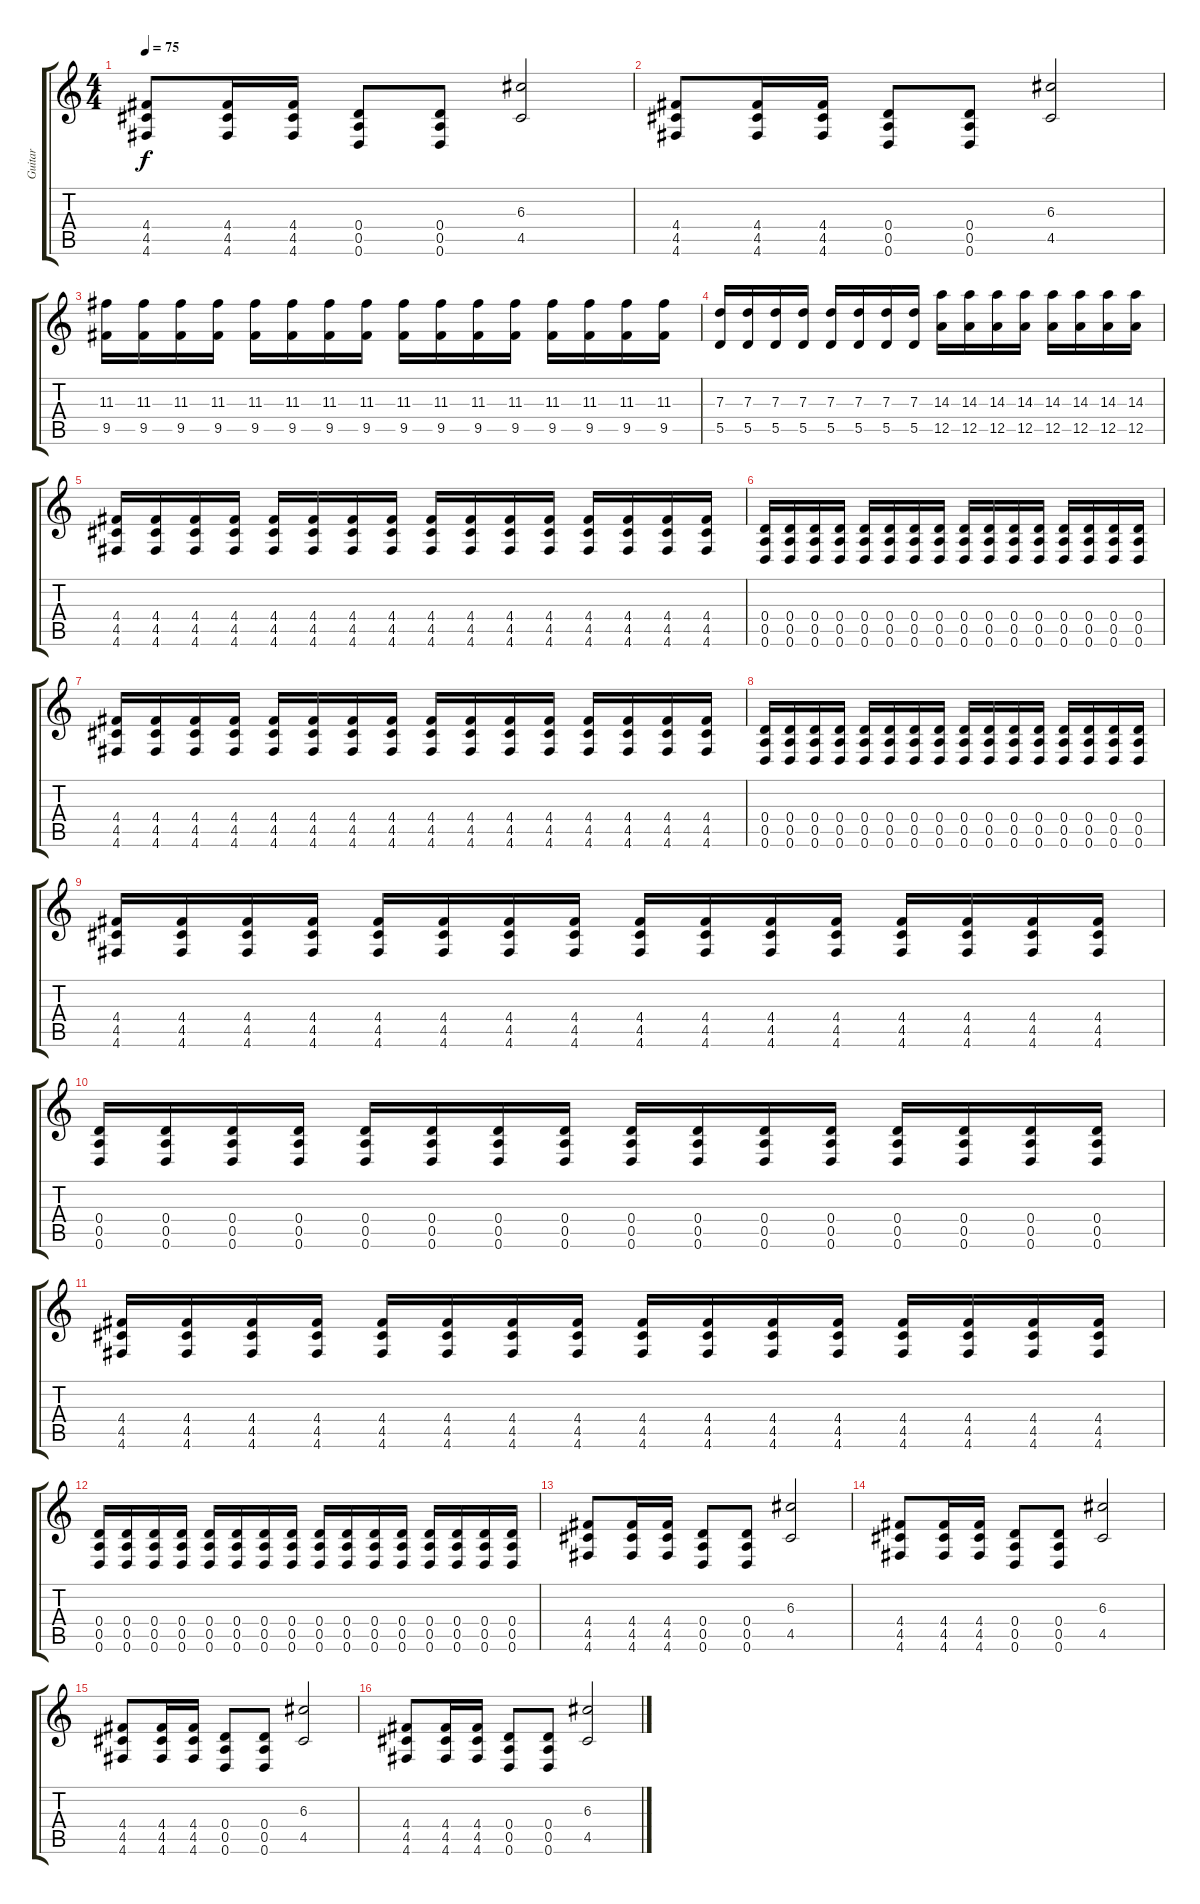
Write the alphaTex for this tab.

\track ("Guitar " "Guitar ") {instrument overdrivenguitar}
\staff {score tabs}
\tuning (E4 B3 G3 D3 A2 D2) {hide}
\ts (4 4)
\tempo 75
\clef g2
\ks c
(4.4 4.5 4.6).8{dy f} (4.4 4.5 4.6).16 (4.4 4.5 4.6).16 (0.4 0.5 0.6).8 (0.4 0.5 0.6).8 (6.3 4.5).2 |
(4.4 4.5 4.6).8 (4.4 4.5 4.6).16 (4.4 4.5 4.6).16 (0.4 0.5 0.6).8 (0.4 0.5 0.6).8 (6.3 4.5).2 |
(11.3 9.5).16 (11.3 9.5).16 (11.3 9.5).16 (11.3 9.5).16 (11.3 9.5).16 (11.3 9.5).16 (11.3 9.5).16 (11.3 9.5).16 (11.3 9.5).16 (11.3 9.5).16 (11.3 9.5).16 (11.3 9.5).16 (11.3 9.5).16 (11.3 9.5).16 (11.3 9.5).16 (11.3 9.5).16 |
(7.3 5.5).16 (7.3 5.5).16 (7.3 5.5).16 (7.3 5.5).16 (7.3 5.5).16 (7.3 5.5).16 (7.3 5.5).16 (7.3 5.5).16 (14.3 12.5).16 (14.3 12.5).16 (14.3 12.5).16 (14.3 12.5).16 (14.3 12.5).16 (14.3 12.5).16 (14.3 12.5).16 (14.3 12.5).16 |
(4.4 4.5 4.6).16 (4.4 4.5 4.6).16 (4.4 4.5 4.6).16 (4.4 4.5 4.6).16 (4.4 4.5 4.6).16 (4.4 4.5 4.6).16 (4.4 4.5 4.6).16 (4.4 4.5 4.6).16 (4.4 4.5 4.6).16 (4.4 4.5 4.6).16 (4.4 4.5 4.6).16 (4.4 4.5 4.6).16 (4.4 4.5 4.6).16 (4.4 4.5 4.6).16 (4.4 4.5 4.6).16 (4.4 4.5 4.6).16 |
(0.4 0.5 0.6).16 (0.4 0.5 0.6).16 (0.4 0.5 0.6).16 (0.4 0.5 0.6).16 (0.4 0.5 0.6).16 (0.4 0.5 0.6).16 (0.4 0.5 0.6).16 (0.4 0.5 0.6).16 (0.4 0.5 0.6).16 (0.4 0.5 0.6).16 (0.4 0.5 0.6).16 (0.4 0.5 0.6).16 (0.4 0.5 0.6).16 (0.4 0.5 0.6).16 (0.4 0.5 0.6).16 (0.4 0.5 0.6).16 |
(4.4 4.5 4.6).16 (4.4 4.5 4.6).16 (4.4 4.5 4.6).16 (4.4 4.5 4.6).16 (4.4 4.5 4.6).16 (4.4 4.5 4.6).16 (4.4 4.5 4.6).16 (4.4 4.5 4.6).16 (4.4 4.5 4.6).16 (4.4 4.5 4.6).16 (4.4 4.5 4.6).16 (4.4 4.5 4.6).16 (4.4 4.5 4.6).16 (4.4 4.5 4.6).16 (4.4 4.5 4.6).16 (4.4 4.5 4.6).16 |
(0.4 0.5 0.6).16 (0.4 0.5 0.6).16 (0.4 0.5 0.6).16 (0.4 0.5 0.6).16 (0.4 0.5 0.6).16 (0.4 0.5 0.6).16 (0.4 0.5 0.6).16 (0.4 0.5 0.6).16 (0.4 0.5 0.6).16 (0.4 0.5 0.6).16 (0.4 0.5 0.6).16 (0.4 0.5 0.6).16 (0.4 0.5 0.6).16 (0.4 0.5 0.6).16 (0.4 0.5 0.6).16 (0.4 0.5 0.6).16 |
(4.4 4.5 4.6).16 (4.4 4.5 4.6).16 (4.4 4.5 4.6).16 (4.4 4.5 4.6).16 (4.4 4.5 4.6).16 (4.4 4.5 4.6).16 (4.4 4.5 4.6).16 (4.4 4.5 4.6).16 (4.4 4.5 4.6).16 (4.4 4.5 4.6).16 (4.4 4.5 4.6).16 (4.4 4.5 4.6).16 (4.4 4.5 4.6).16 (4.4 4.5 4.6).16 (4.4 4.5 4.6).16 (4.4 4.5 4.6).16 |
(0.4 0.5 0.6).16 (0.4 0.5 0.6).16 (0.4 0.5 0.6).16 (0.4 0.5 0.6).16 (0.4 0.5 0.6).16 (0.4 0.5 0.6).16 (0.4 0.5 0.6).16 (0.4 0.5 0.6).16 (0.4 0.5 0.6).16 (0.4 0.5 0.6).16 (0.4 0.5 0.6).16 (0.4 0.5 0.6).16 (0.4 0.5 0.6).16 (0.4 0.5 0.6).16 (0.4 0.5 0.6).16 (0.4 0.5 0.6).16 |
(4.4 4.5 4.6).16 (4.4 4.5 4.6).16 (4.4 4.5 4.6).16 (4.4 4.5 4.6).16 (4.4 4.5 4.6).16 (4.4 4.5 4.6).16 (4.4 4.5 4.6).16 (4.4 4.5 4.6).16 (4.4 4.5 4.6).16 (4.4 4.5 4.6).16 (4.4 4.5 4.6).16 (4.4 4.5 4.6).16 (4.4 4.5 4.6).16 (4.4 4.5 4.6).16 (4.4 4.5 4.6).16 (4.4 4.5 4.6).16 |
(0.4 0.5 0.6).16 (0.4 0.5 0.6).16 (0.4 0.5 0.6).16 (0.4 0.5 0.6).16 (0.4 0.5 0.6).16 (0.4 0.5 0.6).16 (0.4 0.5 0.6).16 (0.4 0.5 0.6).16 (0.4 0.5 0.6).16 (0.4 0.5 0.6).16 (0.4 0.5 0.6).16 (0.4 0.5 0.6).16 (0.4 0.5 0.6).16 (0.4 0.5 0.6).16 (0.4 0.5 0.6).16 (0.4 0.5 0.6).16 |
(4.4 4.5 4.6).8 (4.4 4.5 4.6).16 (4.4 4.5 4.6).16 (0.4 0.5 0.6).8 (0.4 0.5 0.6).8 (6.3 4.5).2 |
(4.4 4.5 4.6).8 (4.4 4.5 4.6).16 (4.4 4.5 4.6).16 (0.4 0.5 0.6).8 (0.4 0.5 0.6).8 (6.3 4.5).2 |
(4.4 4.5 4.6).8 (4.4 4.5 4.6).16 (4.4 4.5 4.6).16 (0.4 0.5 0.6).8 (0.4 0.5 0.6).8 (6.3 4.5).2 |
(4.4 4.5 4.6).8 (4.4 4.5 4.6).16 (4.4 4.5 4.6).16 (0.4 0.5 0.6).8 (0.4 0.5 0.6).8 (6.3 4.5).2
